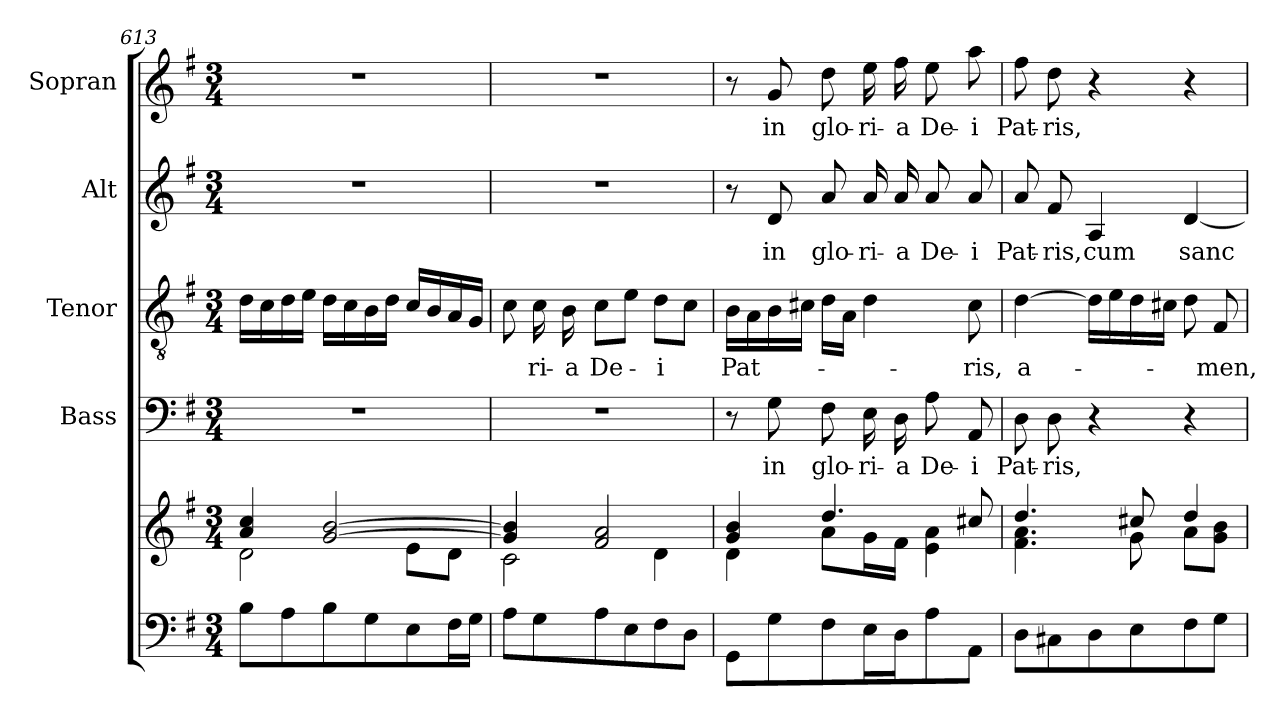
**kern	**kern	**kern	**text	**kern	**text	**kern	**text	**kern	**text
*part5	*part5	*part4	*part4	*part3	*part3	*part2	*part2	*part1	*part1
*staff6	*staff5	*staff4	*staff4	*staff3	*staff3	*staff2	*staff2	*staff1	*staff1
*	*	*I"Bass	*	*I"Tenor	*	*I"Alt	*	*I"Sopran	*
*	*	*I'B.	*	*I'T.	*	*I'A.	*	*I'S.	*
*clefF4	*clefG2	*clefF4	*	*clefGv2	*	*clefG2	*	*clefG2	*
*k[f#]	*k[f#]	*k[f#]	*	*k[f#]	*	*k[f#]	*	*k[f#]	*
*G:	*G:	*G:	*	*G:	*	*G:	*	*G:	*
*M3/4	*M3/4	*M3/4	*	*M3/4	*	*M3/4	*	*M3/4	*
=613	=613	=613	=613	=613	=613	=613	=613	=613	=613
*	*^	*	*	*	*	*	*	*	*
8B\L	4a/ 4cc/	2d\	2.r	.	16d\LL	.	2.r	.	2.r	.
.	.	.	.	.	16c\	.	.	.	.	.
8A\	.	.	.	.	16d\	.	.	.	.	.
.	.	.	.	.	16e\JJ	.	.	.	.	.
8B\	[>2g/ [>2b/	.	.	.	16d\LL	.	.	.	.	.
.	.	.	.	.	16c\	.	.	.	.	.
8G\	.	.	.	.	16B\	.	.	.	.	.
.	.	.	.	.	16d\JJ	.	.	.	.	.
8E\	.	8e\L	.	.	16c/LL	.	.	.	.	.
.	.	.	.	.	16B/	.	.	.	.	.
16F#\L	.	8d\J	.	.	16A/	.	.	.	.	.
16G\JJ	.	.	.	.	16G/JJ	.	.	.	.	.
=614	=614	=614	=614	=614	=614	=614	=614	=614	=614	=614
8A\L	4g/] 4b/]	2c\	2.r	.	8c\	.	2.r	.	2.r	.
!	!	!	!	!	!	!LO:LY:b	!	!	!	!
8G\	.	.	.	.	16c\	-ri-	.	.	.	.
!	!	!	!	!	!	!LO:LY:b	!	!	!	!
.	.	.	.	.	16B\	-a	.	.	.	.
!	!	!	!	!	!	!LO:LY:b	!	!	!	!
8A\	2f#/ 2a/	.	.	.	8c\L	De-	.	.	.	.
8E\	.	.	.	.	8e\J	.	.	.	.	.
!	!	!	!	!	!	!LO:LY:b	!	!	!	!
8F#\	.	4d\	.	.	8d\L	-i	.	.	.	.
8D\J	.	.	.	.	8c\J	.	.	.	.	.
!!LO:LB:g=z
=615	=615	=615	=615	=615	=615	=615	=615	=615	=615	=615
!	!	!	!	!	!	!LO:LY:b	!	!	!	!
8GG\L	4g/ 4b/	4d\	8r	.	16B\LL	Pat-	8r	.	8r	.
.	.	.	.	.	16A\	.	.	.	.	.
!	!	!	!	!LO:LY:b	!	!	!	!LO:LY:b	!	!LO:LY:b
8G\	.	.	8G\	in	16B\	.	8d/	in	8g/	in
.	.	.	.	.	16c#X\JJ	.	.	.	.	.
!	!	!	!	!LO:LY:b	!	!	!	!LO:LY:b	!	!LO:LY:b
8F#\	4.dd/	8a\L	8F#\	glo-	16d\LL	.	8a/	glo-	8dd\	glo-
.	.	.	.	.	16A\JJ	.	.	.	.	.
!	!	!	!	!LO:LY:b	!	!	!	!LO:LY:b	!	!LO:LY:b
16E\L	.	16g\L	16E\	-ri-	4d\	.	16a/	-ri-	16ee\	-ri-
!	!	!	!	!LO:LY:b	!	!	!	!LO:LY:b	!	!LO:LY:b
16D\J	.	16f#\JJ	16D\	-a	.	.	16a/	-a	16ff#\	-a
!	!	!	!	!LO:LY:b	!	!	!	!LO:LY:b	!	!LO:LY:b
8A\	.	4e\ 4a\	8A\	De-	.	.	8a/	De-	8ee\	De-
!	!	!	!	!LO:LY:b	!	!LO:LY:b	!	!LO:LY:b	!	!LO:LY:b
8AA\J	8cc#X/	.	8AA/	-i	8c#\	-ris,	8a/	-i	8aa\	-i
=616	=616	=616	=616	=616	=616	=616	=616	=616	=616	=616
!	!	!	!	!LO:LY:b	!	!LO:LY:b	!	!LO:LY:b	!	!LO:LY:b
8D\L	4.dd/	4.f#\ 4.a\	8D\	Pat-	[4d\	a-	8a/	Pat-	8ff#\	Pat-
!	!	!	!	!LO:LY:b	!	!	!	!LO:LY:b	!	!LO:LY:b
8C#X\	.	.	8D\	-ris,	.	.	8f#/	-ris,	8dd\	-ris,
!	!	!	!	!	!	!	!	!LO:LY:b	!	!
8D\	.	.	4r	.	16d\LL]	.	4A/	cum	4r	.
.	.	.	.	.	16e\	.	.	.	.	.
8E\	8cc#X/	8g\	.	.	16d\	.	.	.	.	.
.	.	.	.	.	16c#X\JJ	.	.	.	.	.
!	!	!	!	!	!	!	!	!LO:LY:b	!	!
8F#\	4dd/	8a\L	4r	.	8d\	.	[4d/	sanc-	4r	.
!	!	!	!	!	!	!LO:LY:b	!	!	!	!
8G\J	.	8g\ 8b\J	.	.	8F#/	-men,	.	.	.	.
*	*v	*v	*	*	*	*	*	*	*	*
=	=	=	=	=	=	=	=	=	=
*-	*-	*-	*-	*-	*-	*-	*-	*-	*-
